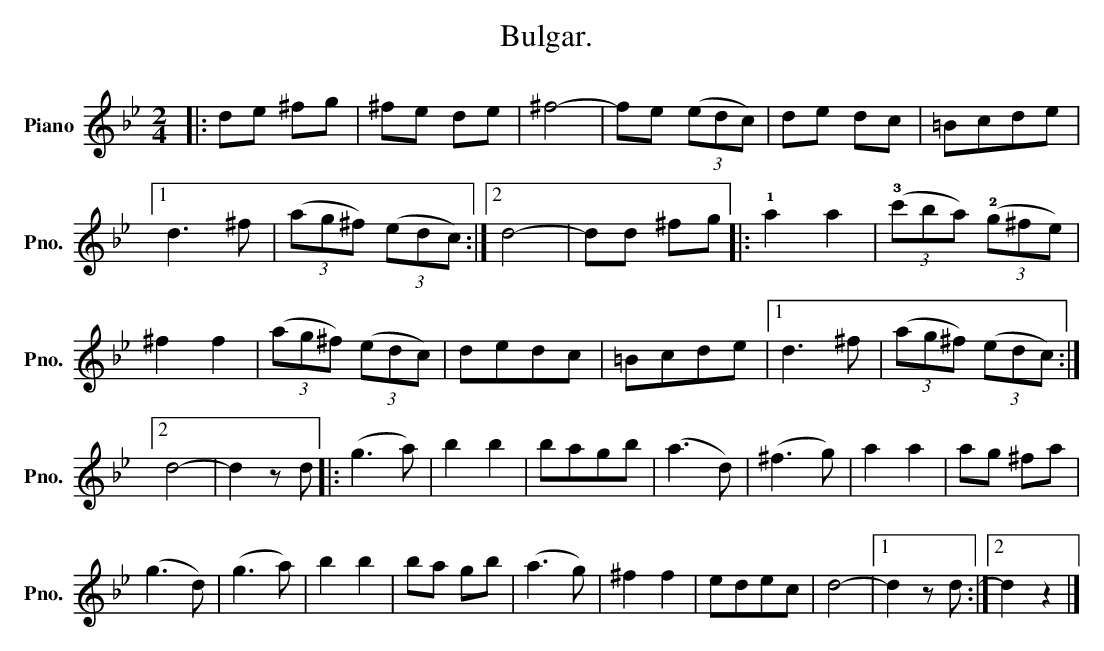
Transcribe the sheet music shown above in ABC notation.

X:1
T:Bulgar.
L:1/8
M:2/4
K:Gmin
V:1 treble nm="Piano" snm="Pno."
V:1
|: de ^fg | ^fe de | ^f4- | fe (3(edc) | de dc | =Bcde |1$ d3 ^f | (3(ag^f) (3(edc) :|2 d4- | %9
 dd ^fg |: !1!a2 a2 | (3(!3!c'ba) (3(!2!g^fe) |$ ^f2 f2 | (3(ag^f) (3(edc) | dedc | =Bcde |1 %16
 d3 ^f | (3(ag^f) (3(edc) :|2$ d4- | d2 z d |: (g3 a) | b2 b2 | bagb | (a3 d) | (^f3 g) | a2 a2 | %26
 ag ^fa |$ (g3 d) | (g3 a) | b2 b2 | ba gb | (a3 g) | ^f2 f2 | edec | d4- |1 d2 z d :|2 d2 z2 |] %37
